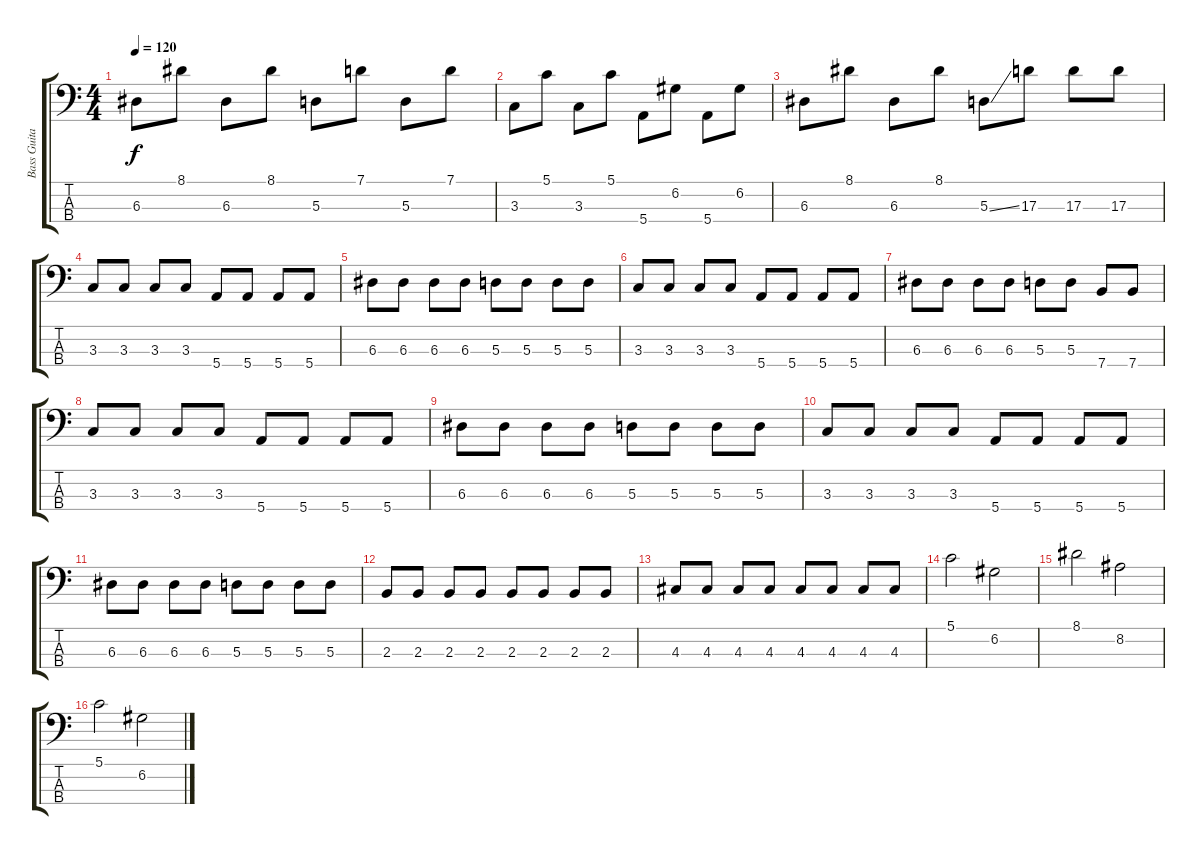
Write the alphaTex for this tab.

\track ("Bass Guitar" "Bass Guita") {instrument electricbassfinger}
\staff {score tabs}
\tuning (G2 D2 A1 E1) {hide}
\ts (4 4)
\tempo 120
\clef f4
\ks c
6.3.8{dy f} 8.1.8 6.3.8 8.1.8 5.3.8 7.1.8 5.3.8 7.1.8 |
3.3.8 5.1.8 3.3.8 5.1.8 5.4.8 6.2.8 5.4.8 6.2.8 |
6.3.8 8.1.8 6.3.8 8.1.8 5.3{ss}.8 17.3.8 17.3.8 17.3.8 |
3.3.8 3.3.8 3.3.8 3.3.8 5.4.8 5.4.8 5.4.8 5.4.8 |
6.3.8 6.3.8 6.3.8 6.3.8 5.3.8 5.3.8 5.3.8 5.3.8 |
3.3.8 3.3.8 3.3.8 3.3.8 5.4.8 5.4.8 5.4.8 5.4.8 |
6.3.8 6.3.8 6.3.8 6.3.8 5.3.8 5.3.8 7.4.8 7.4.8 |
3.3.8 3.3.8 3.3.8 3.3.8 5.4.8 5.4.8 5.4.8 5.4.8 |
6.3.8 6.3.8 6.3.8 6.3.8 5.3.8 5.3.8 5.3.8 5.3.8 |
3.3.8 3.3.8 3.3.8 3.3.8 5.4.8 5.4.8 5.4.8 5.4.8 |
6.3.8 6.3.8 6.3.8 6.3.8 5.3.8 5.3.8 5.3.8 5.3.8 |
2.3.8 2.3.8 2.3.8 2.3.8 2.3.8 2.3.8 2.3.8 2.3.8 |
4.3.8 4.3.8 4.3.8 4.3.8 4.3.8 4.3.8 4.3.8 4.3.8 |
5.1.2 6.2.2 |
8.1.2 8.2.2 |
5.1.2 6.2.2
